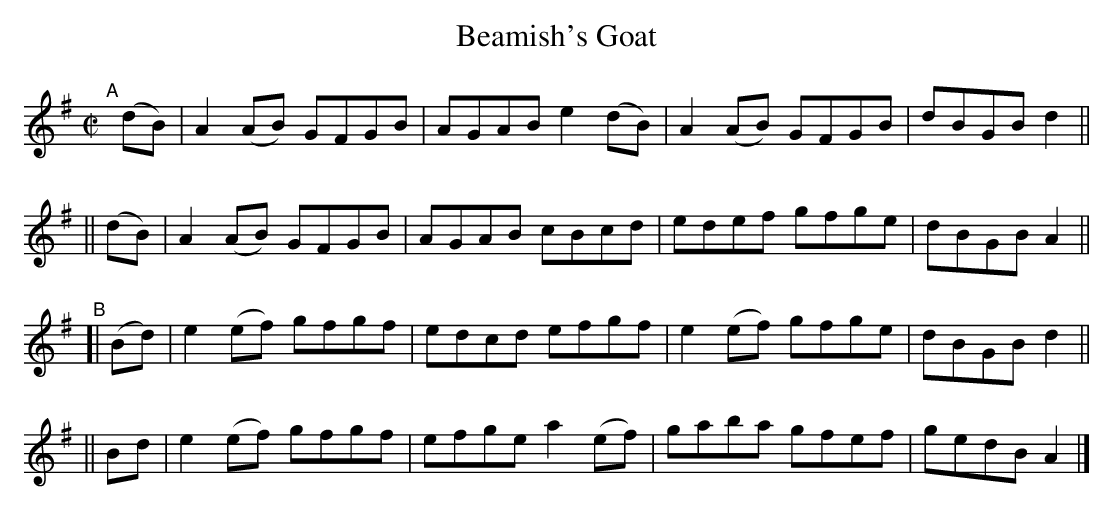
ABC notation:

X:1
T: Beamish's Goat
M: C|
L: 1/8
K: Ador
"^A"\
[|](dB) | A2(AB) GFGB | AGAB e2(dB) | A2(AB) GFGB | dBGB d2 ||
|| (dB) | A2(AB) GFGB | AGAB cBcd   | edef   gfge | dBGB A2 ||
"^B"\
[| (Bd) | e2(ef) gfgf | edcd efgf   | e2(ef) gfge | dBGB d2 ||
||  Bd  | e2(ef) gfgf | efge a2(ef) | gaba   gfef | gedB A2 |]
